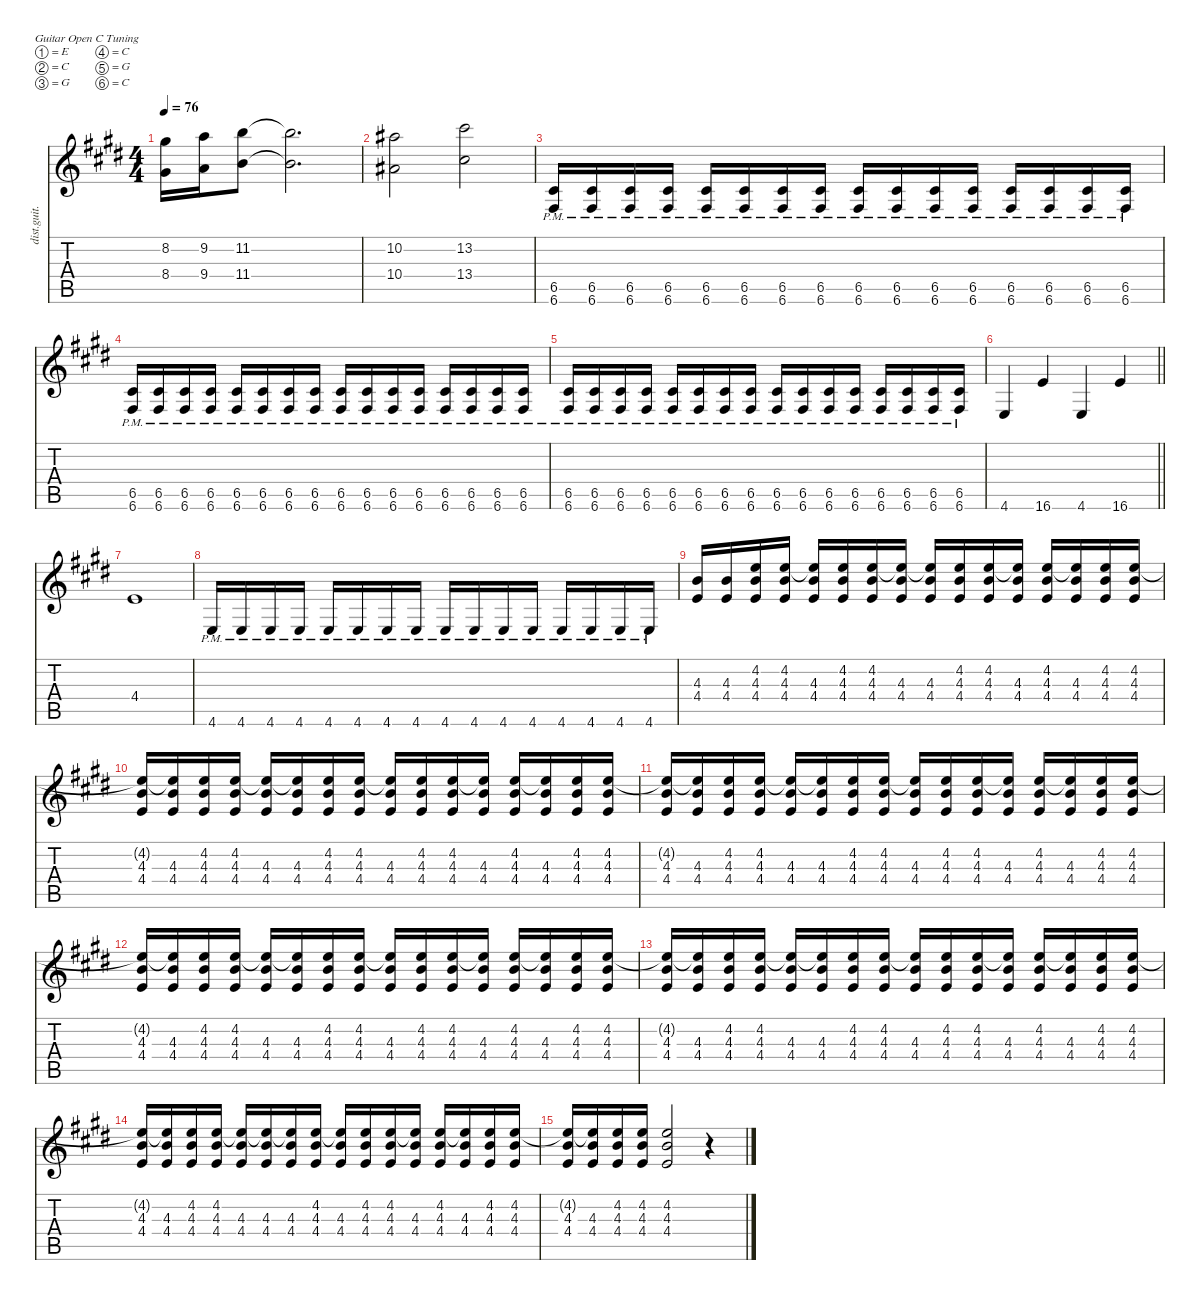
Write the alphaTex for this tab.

\defaultSystemsLayout 4
\hideDynamics
\bracketExtendMode nobrackets
\otherSystemsTrackNameOrientation horizontal
\track ("Guitar 2" "dist.guit.") {defaultSystemsLayout 8 instrument distortionguitar}
\staff {score tabs}
\tuning (E4 C4 G3 C3 G2 C2)
\ts (4 4)
\tempo 76
\clef g2
\ks e
(8.2{acc #} 8.4{acc #}).16{dy ppp beam Down} (9.2{acc forcenatural} 9.4{acc forcenatural}).16{beam Down} (11.2{acc forcenatural} 11.4{acc forcenatural}).8{beam Down} (11.2{t acc forcenatural} 11.4{t acc forcenatural}).2{d beam Down} |
(10.2{acc #} 10.4{acc #}).2{beam Down} (13.2{acc #} 13.4{acc #}).2{beam Down} |
(6.5{pm acc #} 6.6{pm acc #}).16{dy f beam Up} (6.5{pm acc #} 6.6{pm acc #}).16{beam Up} (6.5{pm acc #} 6.6{pm acc #}).16{beam Up} (6.5{pm acc #} 6.6{pm acc #}).16{beam Up} (6.5{pm acc #} 6.6{pm acc #}).16{beam Up} (6.5{pm acc #} 6.6{pm acc #}).16{beam Up} (6.5{pm acc #} 6.6{pm acc #}).16{beam Up} (6.5{pm acc #} 6.6{pm acc #}).16{beam Up} (6.5{pm acc #} 6.6{pm acc #}).16{beam Up} (6.5{pm acc #} 6.6{pm acc #}).16{beam Up} (6.5{pm acc #} 6.6{pm acc #}).16{beam Up} (6.5{pm acc #} 6.6{pm acc #}).16{beam Up} (6.5{pm acc #} 6.6{pm acc #}).16{beam Up} (6.5{pm acc #} 6.6{pm acc #}).16{beam Up} (6.5{pm acc #} 6.6{pm acc #}).16{beam Up} (6.5{pm acc #} 6.6{pm acc #}).16{beam Up} |
(6.5{pm acc #} 6.6{pm acc #}).16{beam Up} (6.5{pm acc #} 6.6{pm acc #}).16{beam Up} (6.5{pm acc #} 6.6{pm acc #}).16{beam Up} (6.5{pm acc #} 6.6{pm acc #}).16{beam Up} (6.5{pm acc #} 6.6{pm acc #}).16{beam Up} (6.5{pm acc #} 6.6{pm acc #}).16{beam Up} (6.5{pm acc #} 6.6{pm acc #}).16{beam Up} (6.5{pm acc #} 6.6{pm acc #}).16{beam Up} (6.5{pm acc #} 6.6{pm acc #}).16{beam Up} (6.5{pm acc #} 6.6{pm acc #}).16{beam Up} (6.5{pm acc #} 6.6{pm acc #}).16{beam Up} (6.5{pm acc #} 6.6{pm acc #}).16{beam Up} (6.5{pm acc #} 6.6{pm acc #}).16{beam Up} (6.5{pm acc #} 6.6{pm acc #}).16{beam Up} (6.5{pm acc #} 6.6{pm acc #}).16{beam Up} (6.5{pm acc #} 6.6{pm acc #}).16{beam Up} |
(6.5{pm acc #} 6.6{pm acc #}).16{beam Up} (6.5{pm acc #} 6.6{pm acc #}).16{beam Up} (6.5{pm acc #} 6.6{pm acc #}).16{beam Up} (6.5{pm acc #} 6.6{pm acc #}).16{beam Up} (6.5{pm acc #} 6.6{pm acc #}).16{beam Up} (6.5{pm acc #} 6.6{pm acc #}).16{beam Up} (6.5{pm acc #} 6.6{pm acc #}).16{beam Up} (6.5{pm acc #} 6.6{pm acc #}).16{beam Up} (6.5{pm acc #} 6.6{pm acc #}).16{beam Up} (6.5{pm acc #} 6.6{pm acc #}).16{beam Up} (6.5{pm acc #} 6.6{pm acc #}).16{beam Up} (6.5{pm acc #} 6.6{pm acc #}).16{beam Up} (6.5{pm acc #} 6.6{pm acc #}).16{beam Up} (6.5{pm acc #} 6.6{pm acc #}).16{beam Up} (6.5{pm acc #} 6.6{pm acc #}).16{beam Up} (6.5{pm acc #} 6.6{pm acc #}).16{beam Up} |
\barLineRight lightlight
4.6{acc forcenatural}.4{beam Up} 16.6{acc forcenatural}.4{beam Up} 4.6{acc forcenatural}.4{beam Up} 16.6{acc forcenatural}.4{beam Up} |
4.4{acc forcenatural}.1{beam Up} |
4.6{pm acc forcenatural}.16{beam Up} 4.6{pm acc forcenatural}.16{beam Up} 4.6{pm acc forcenatural}.16{beam Up} 4.6{pm acc forcenatural}.16{beam Up} 4.6{pm acc forcenatural}.16{beam Up} 4.6{pm acc forcenatural}.16{beam Up} 4.6{pm acc forcenatural}.16{beam Up} 4.6{pm acc forcenatural}.16{beam Up} 4.6{pm acc forcenatural}.16{beam Up} 4.6{pm acc forcenatural}.16{beam Up} 4.6{pm acc forcenatural}.16{beam Up} 4.6{pm acc forcenatural}.16{beam Up} 4.6{pm acc forcenatural}.16{beam Up} 4.6{pm acc forcenatural}.16{beam Up} 4.6{pm acc forcenatural}.16{beam Up} 4.6{pm acc forcenatural}.16{beam Up} |
(4.3{acc forcenatural} 4.4{acc forcenatural}).16{dy mf instrument acousticguitarsteel beam Up} (4.3{acc forcenatural} 4.4{acc forcenatural}).16{beam Up} (4.2{acc forcenatural} 4.3{acc forcenatural} 4.4{acc forcenatural}).16{beam Up} (4.2{acc forcenatural} 4.3{acc forcenatural} 4.4{acc forcenatural}).16{beam Up} (4.2{t acc forcenatural} 4.3{acc forcenatural} 4.4{acc forcenatural}).16{beam Up} (4.2{acc forcenatural} 4.3{acc forcenatural} 4.4{acc forcenatural}).16{beam Up} (4.2{acc forcenatural} 4.3{acc forcenatural} 4.4{acc forcenatural}).16{beam Up} (4.2{t acc forcenatural} 4.3{acc forcenatural} 4.4{acc forcenatural}).16{beam Up} (4.2{t acc forcenatural} 4.3{acc forcenatural} 4.4{acc forcenatural}).16{beam Up} (4.2{acc forcenatural} 4.3{acc forcenatural} 4.4{acc forcenatural}).16{beam Up} (4.2{acc forcenatural} 4.3{acc forcenatural} 4.4{acc forcenatural}).16{beam Up} (4.2{t acc forcenatural} 4.3{acc forcenatural} 4.4{acc forcenatural}).16{beam Up} (4.2{acc forcenatural} 4.3{acc forcenatural} 4.4{acc forcenatural}).16{beam Up} (4.2{t acc forcenatural} 4.3{acc forcenatural} 4.4{acc forcenatural}).16{beam Up} (4.2{acc forcenatural} 4.3{acc forcenatural} 4.4{acc forcenatural}).16{beam Up} (4.2{acc forcenatural} 4.3{acc forcenatural} 4.4{acc forcenatural}).16{beam Up} |
(4.2{t acc forcenatural} 4.3{acc forcenatural} 4.4{acc forcenatural}).16{beam Up} (4.2{t acc forcenatural} 4.3{acc forcenatural} 4.4{acc forcenatural}).16{beam Up} (4.2{acc forcenatural} 4.3{acc forcenatural} 4.4{acc forcenatural}).16{beam Up} (4.2{acc forcenatural} 4.3{acc forcenatural} 4.4{acc forcenatural}).16{beam Up} (4.2{t acc forcenatural} 4.3{acc forcenatural} 4.4{acc forcenatural}).16{beam Up} (4.2{t acc forcenatural} 4.3{acc forcenatural} 4.4{acc forcenatural}).16{beam Up} (4.2{acc forcenatural} 4.3{acc forcenatural} 4.4{acc forcenatural}).16{beam Up} (4.2{acc forcenatural} 4.3{acc forcenatural} 4.4{acc forcenatural}).16{beam Up} (4.2{t acc forcenatural} 4.3{acc forcenatural} 4.4{acc forcenatural}).16{beam Up} (4.2{acc forcenatural} 4.3{acc forcenatural} 4.4{acc forcenatural}).16{beam Up} (4.2{acc forcenatural} 4.3{acc forcenatural} 4.4{acc forcenatural}).16{beam Up} (4.2{t acc forcenatural} 4.3{acc forcenatural} 4.4{acc forcenatural}).16{beam Up} (4.2{acc forcenatural} 4.3{acc forcenatural} 4.4{acc forcenatural}).16{beam Up} (4.2{t acc forcenatural} 4.3{acc forcenatural} 4.4{acc forcenatural}).16{beam Up} (4.2{acc forcenatural} 4.3{acc forcenatural} 4.4{acc forcenatural}).16{beam Up} (4.2{acc forcenatural} 4.3{acc forcenatural} 4.4{acc forcenatural}).16{beam Up} |
(4.2{t acc forcenatural} 4.3{acc forcenatural} 4.4{acc forcenatural}).16{beam Up} (4.2{t acc forcenatural} 4.3{acc forcenatural} 4.4{acc forcenatural}).16{beam Up} (4.2{acc forcenatural} 4.3{acc forcenatural} 4.4{acc forcenatural}).16{beam Up} (4.2{acc forcenatural} 4.3{acc forcenatural} 4.4{acc forcenatural}).16{beam Up} (4.2{t acc forcenatural} 4.3{acc forcenatural} 4.4{acc forcenatural}).16{beam Up} (4.2{t acc forcenatural} 4.3{acc forcenatural} 4.4{acc forcenatural}).16{beam Up} (4.2{acc forcenatural} 4.3{acc forcenatural} 4.4{acc forcenatural}).16{beam Up} (4.2{acc forcenatural} 4.3{acc forcenatural} 4.4{acc forcenatural}).16{beam Up} (4.2{t acc forcenatural} 4.3{acc forcenatural} 4.4{acc forcenatural}).16{beam Up} (4.2{acc forcenatural} 4.3{acc forcenatural} 4.4{acc forcenatural}).16{beam Up} (4.2{acc forcenatural} 4.3{acc forcenatural} 4.4{acc forcenatural}).16{beam Up} (4.2{t acc forcenatural} 4.3{acc forcenatural} 4.4{acc forcenatural}).16{beam Up} (4.2{acc forcenatural} 4.3{acc forcenatural} 4.4{acc forcenatural}).16{beam Up} (4.2{t acc forcenatural} 4.3{acc forcenatural} 4.4{acc forcenatural}).16{beam Up} (4.2{acc forcenatural} 4.3{acc forcenatural} 4.4{acc forcenatural}).16{beam Up} (4.2{acc forcenatural} 4.3{acc forcenatural} 4.4{acc forcenatural}).16{beam Up} |
(4.2{t acc forcenatural} 4.3{acc forcenatural} 4.4{acc forcenatural}).16{beam Up} (4.2{t acc forcenatural} 4.3{acc forcenatural} 4.4{acc forcenatural}).16{beam Up} (4.2{acc forcenatural} 4.3{acc forcenatural} 4.4{acc forcenatural}).16{beam Up} (4.2{acc forcenatural} 4.3{acc forcenatural} 4.4{acc forcenatural}).16{beam Up} (4.2{t acc forcenatural} 4.3{acc forcenatural} 4.4{acc forcenatural}).16{beam Up} (4.2{t acc forcenatural} 4.3{acc forcenatural} 4.4{acc forcenatural}).16{beam Up} (4.2{acc forcenatural} 4.3{acc forcenatural} 4.4{acc forcenatural}).16{beam Up} (4.2{acc forcenatural} 4.3{acc forcenatural} 4.4{acc forcenatural}).16{beam Up} (4.2{t acc forcenatural} 4.3{acc forcenatural} 4.4{acc forcenatural}).16{beam Up} (4.2{acc forcenatural} 4.3{acc forcenatural} 4.4{acc forcenatural}).16{beam Up} (4.2{acc forcenatural} 4.3{acc forcenatural} 4.4{acc forcenatural}).16{beam Up} (4.2{t acc forcenatural} 4.3{acc forcenatural} 4.4{acc forcenatural}).16{beam Up} (4.2{acc forcenatural} 4.3{acc forcenatural} 4.4{acc forcenatural}).16{beam Up} (4.2{t acc forcenatural} 4.3{acc forcenatural} 4.4{acc forcenatural}).16{beam Up} (4.2{acc forcenatural} 4.3{acc forcenatural} 4.4{acc forcenatural}).16{beam Up} (4.2{acc forcenatural} 4.3{acc forcenatural} 4.4{acc forcenatural}).16{beam Up} |
(4.2{t acc forcenatural} 4.3{acc forcenatural} 4.4{acc forcenatural}).16{beam Up} (4.2{t acc forcenatural} 4.3{acc forcenatural} 4.4{acc forcenatural}).16{beam Up} (4.2{acc forcenatural} 4.3{acc forcenatural} 4.4{acc forcenatural}).16{beam Up} (4.2{acc forcenatural} 4.3{acc forcenatural} 4.4{acc forcenatural}).16{beam Up} (4.2{t acc forcenatural} 4.3{acc forcenatural} 4.4{acc forcenatural}).16{beam Up} (4.2{t acc forcenatural} 4.3{acc forcenatural} 4.4{acc forcenatural}).16{beam Up} (4.2{acc forcenatural} 4.3{acc forcenatural} 4.4{acc forcenatural}).16{beam Up} (4.2{acc forcenatural} 4.3{acc forcenatural} 4.4{acc forcenatural}).16{beam Up} (4.2{t acc forcenatural} 4.3{acc forcenatural} 4.4{acc forcenatural}).16{beam Up} (4.2{acc forcenatural} 4.3{acc forcenatural} 4.4{acc forcenatural}).16{beam Up} (4.2{acc forcenatural} 4.3{acc forcenatural} 4.4{acc forcenatural}).16{beam Up} (4.2{t acc forcenatural} 4.3{acc forcenatural} 4.4{acc forcenatural}).16{beam Up} (4.2{acc forcenatural} 4.3{acc forcenatural} 4.4{acc forcenatural}).16{beam Up} (4.2{t acc forcenatural} 4.3{acc forcenatural} 4.4{acc forcenatural}).16{beam Up} (4.2{acc forcenatural} 4.3{acc forcenatural} 4.4{acc forcenatural}).16{beam Up} (4.2{acc forcenatural} 4.3{acc forcenatural} 4.4{acc forcenatural}).16{beam Up} |
(4.2{t acc forcenatural} 4.3{acc forcenatural} 4.4{acc forcenatural}).16{beam Up} (4.2{t acc forcenatural} 4.3{acc forcenatural} 4.4{acc forcenatural}).16{beam Up} (4.2{acc forcenatural} 4.3{acc forcenatural} 4.4{acc forcenatural}).16{beam Up} (4.2{acc forcenatural} 4.3{acc forcenatural} 4.4{acc forcenatural}).16{beam Up} (4.2{t acc forcenatural} 4.3{acc forcenatural} 4.4{acc forcenatural}).16{beam Up} (4.2{t acc forcenatural} 4.3{acc forcenatural} 4.4{acc forcenatural}).16{beam Up} (4.2{t acc forcenatural} 4.3{acc forcenatural} 4.4{acc forcenatural}).16{beam Up} (4.2{acc forcenatural} 4.3{acc forcenatural} 4.4{acc forcenatural}).16{beam Up} (4.2{t acc forcenatural} 4.3{acc forcenatural} 4.4{acc forcenatural}).16{beam Up} (4.2{acc forcenatural} 4.3{acc forcenatural} 4.4{acc forcenatural}).16{beam Up} (4.2{acc forcenatural} 4.3{acc forcenatural} 4.4{acc forcenatural}).16{beam Up} (4.2{t acc forcenatural} 4.3{acc forcenatural} 4.4{acc forcenatural}).16{beam Up} (4.2{acc forcenatural} 4.3{acc forcenatural} 4.4{acc forcenatural}).16{beam Up} (4.2{t acc forcenatural} 4.3{acc forcenatural} 4.4{acc forcenatural}).16{beam Up} (4.2{acc forcenatural} 4.3{acc forcenatural} 4.4{acc forcenatural}).16{beam Up} (4.2{acc forcenatural} 4.3{acc forcenatural} 4.4{acc forcenatural}).16{beam Up} |
(4.2{t acc forcenatural} 4.3{acc forcenatural} 4.4{acc forcenatural}).16{beam Up} (4.2{t acc forcenatural} 4.3{acc forcenatural} 4.4{acc forcenatural}).16{beam Up} (4.2{acc forcenatural} 4.3{acc forcenatural} 4.4{acc forcenatural}).16{beam Up} (4.2{acc forcenatural} 4.3{acc forcenatural} 4.4{acc forcenatural}).16{beam Up} (4.2{acc forcenatural} 4.3{acc forcenatural} 4.4{acc forcenatural}).2{beam Up} r.4{beam Up}
